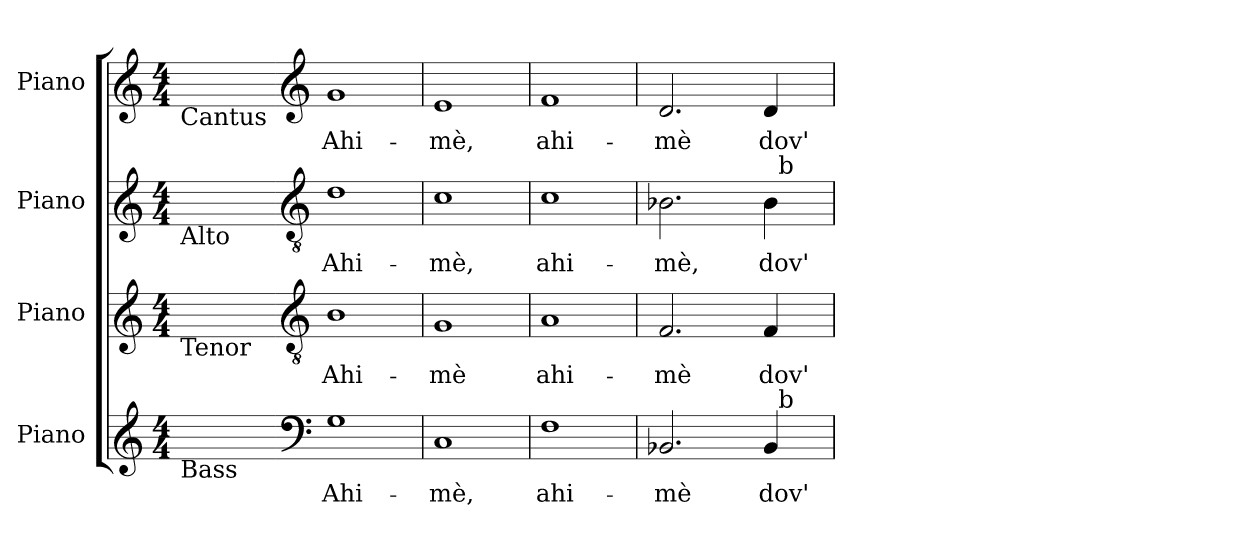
**kern	**text	**kern	**text	**kern	**text	**kern	**text
*part4	*part4	*part3	*part3	*part2	*part2	*part1	*part1
*staff4	*staff4	*staff3	*staff3	*staff2	*staff2	*staff1	*staff1
*I"Piano	*	*I"Piano	*	*I"Piano	*	*I"Piano	*
*I'Pno.	*	*I'Pno.	*	*I'Pno.	*	*I'Pno.	*
!!LO:PB:g=z
*clefG2	*	*clefG2	*	*clefG2	*	*clefG2	*
*k[]	*	*k[]	*	*k[]	*	*k[]	*
*C:	*	*C:	*	*C:	*	*C:	*
*M4/4	*	*M4/4	*	*M4/4	*	*M4/4	*
=1	=1	=1	=1	=1	=1	=1	=1
!	!	!	!	!	!	!LO:TX:b:t=Cantus	!
!	!	!	!	!LO:TX:b:t=Alto	!	!	!
!	!	!LO:TX:b:t=Tenor	!	!	!	!	!
!LO:TX:b:t=Bass	!	!	!	!	!	!	!
1ryy	.	1ryy	.	1ryy	.	1ryy	.
=2-	=2-	=2-	=2-	=2-	=2-	=2-	=2-
*clefF4	*	*clefGv2	*	*clefGv2	*	*clefG2	*
*k[]	*	*k[]	*	*k[]	*	*k[]	*
*C:	*	*C:	*	*C:	*	*C:	*
!	!LO:LY:b:color=#000000	!	!	!	!	!	!
!	!	!	!LO:LY:b:color=#000000	!	!	!	!
!	!	!	!	!	!LO:LY:b:color=#000000	!	!
!	!	!	!	!	!	!	!LO:LY:b:color=#000000
1Gi	Ahi-	1Bi	Ahi-	1di	Ahi-	1gi	Ahi-
=3	=3	=3	=3	=3	=3	=3	=3
!	!LO:LY:b:color=#000000	!	!	!	!	!	!
!	!	!	!LO:LY:b:color=#000000	!	!	!	!
!	!	!	!	!	!LO:LY:b:color=#000000	!	!
!	!	!	!	!	!	!	!LO:LY:b:color=#000000
1Ci	-mè,	1Gi	-mè	1ci	-mè,	1ei	-mè,
=4	=4	=4	=4	=4	=4	=4	=4
!	!LO:LY:b:color=#000000	!	!	!	!	!	!
!	!	!	!LO:LY:b:color=#000000	!	!	!	!
!	!	!	!	!	!LO:LY:b:color=#000000	!	!
!	!	!	!	!	!	!	!LO:LY:b:color=#000000
1Fi	ahi-	1Ai	ahi-	1ci	ahi-	1fi	ahi-
=5	=5	=5	=5	=5	=5	=5	=5
!	!LO:LY:b:color=#000000	!	!	!	!	!	!
!	!	!	!LO:LY:b:color=#000000	!	!	!	!
!	!	!	!	!	!LO:LY:b:color=#000000	!	!
!	!	!	!	!	!	!	!LO:LY:b:color=#000000
*^	*	*	*	*^	*	*	*
2.BB-Xi/	2ryy	-mè	2.Fi/	-mè	2.B-Xi\	2ryy	-mè,	2.di/	-mè
.	4ryy	.	.	.	.	4ryy	.	.	.
!	!	!LO:LY:b:color=#000000	!	!	!	!	!	!	!
!	!	!	!	!LO:LY:b:color=#000000	!	!	!	!	!
!	!	!	!	!	!	!	!LO:LY:b:color=#000000	!	!
!	!	!	!	!	!	!	!	!	!LO:LY:b:color=#000000
4BB-i/	32ryy	dov'	4Fi/	dov'	4B-i\	32ryy	dov'	4di/	dov'
.	256ryy	.	.	.	.	256ryy	.	.	.
!	!	!	!	!	!	!LO:TX:a:t=b	!	!	!
!	!LO:TX:a:t=b	!	!	!	!	!	!	!	!
.	8ryy	.	.	.	.	8ryy	.	.	.
.	16ryy	.	.	.	.	16ryy	.	.	.
.	64..ryy	.	.	.	.	64..ryy	.	.	.
*v	*v	*	*	*	*v	*v	*	*	*
=	=	=	=	=	=	=	=
*-	*-	*-	*-	*-	*-	*-	*-
